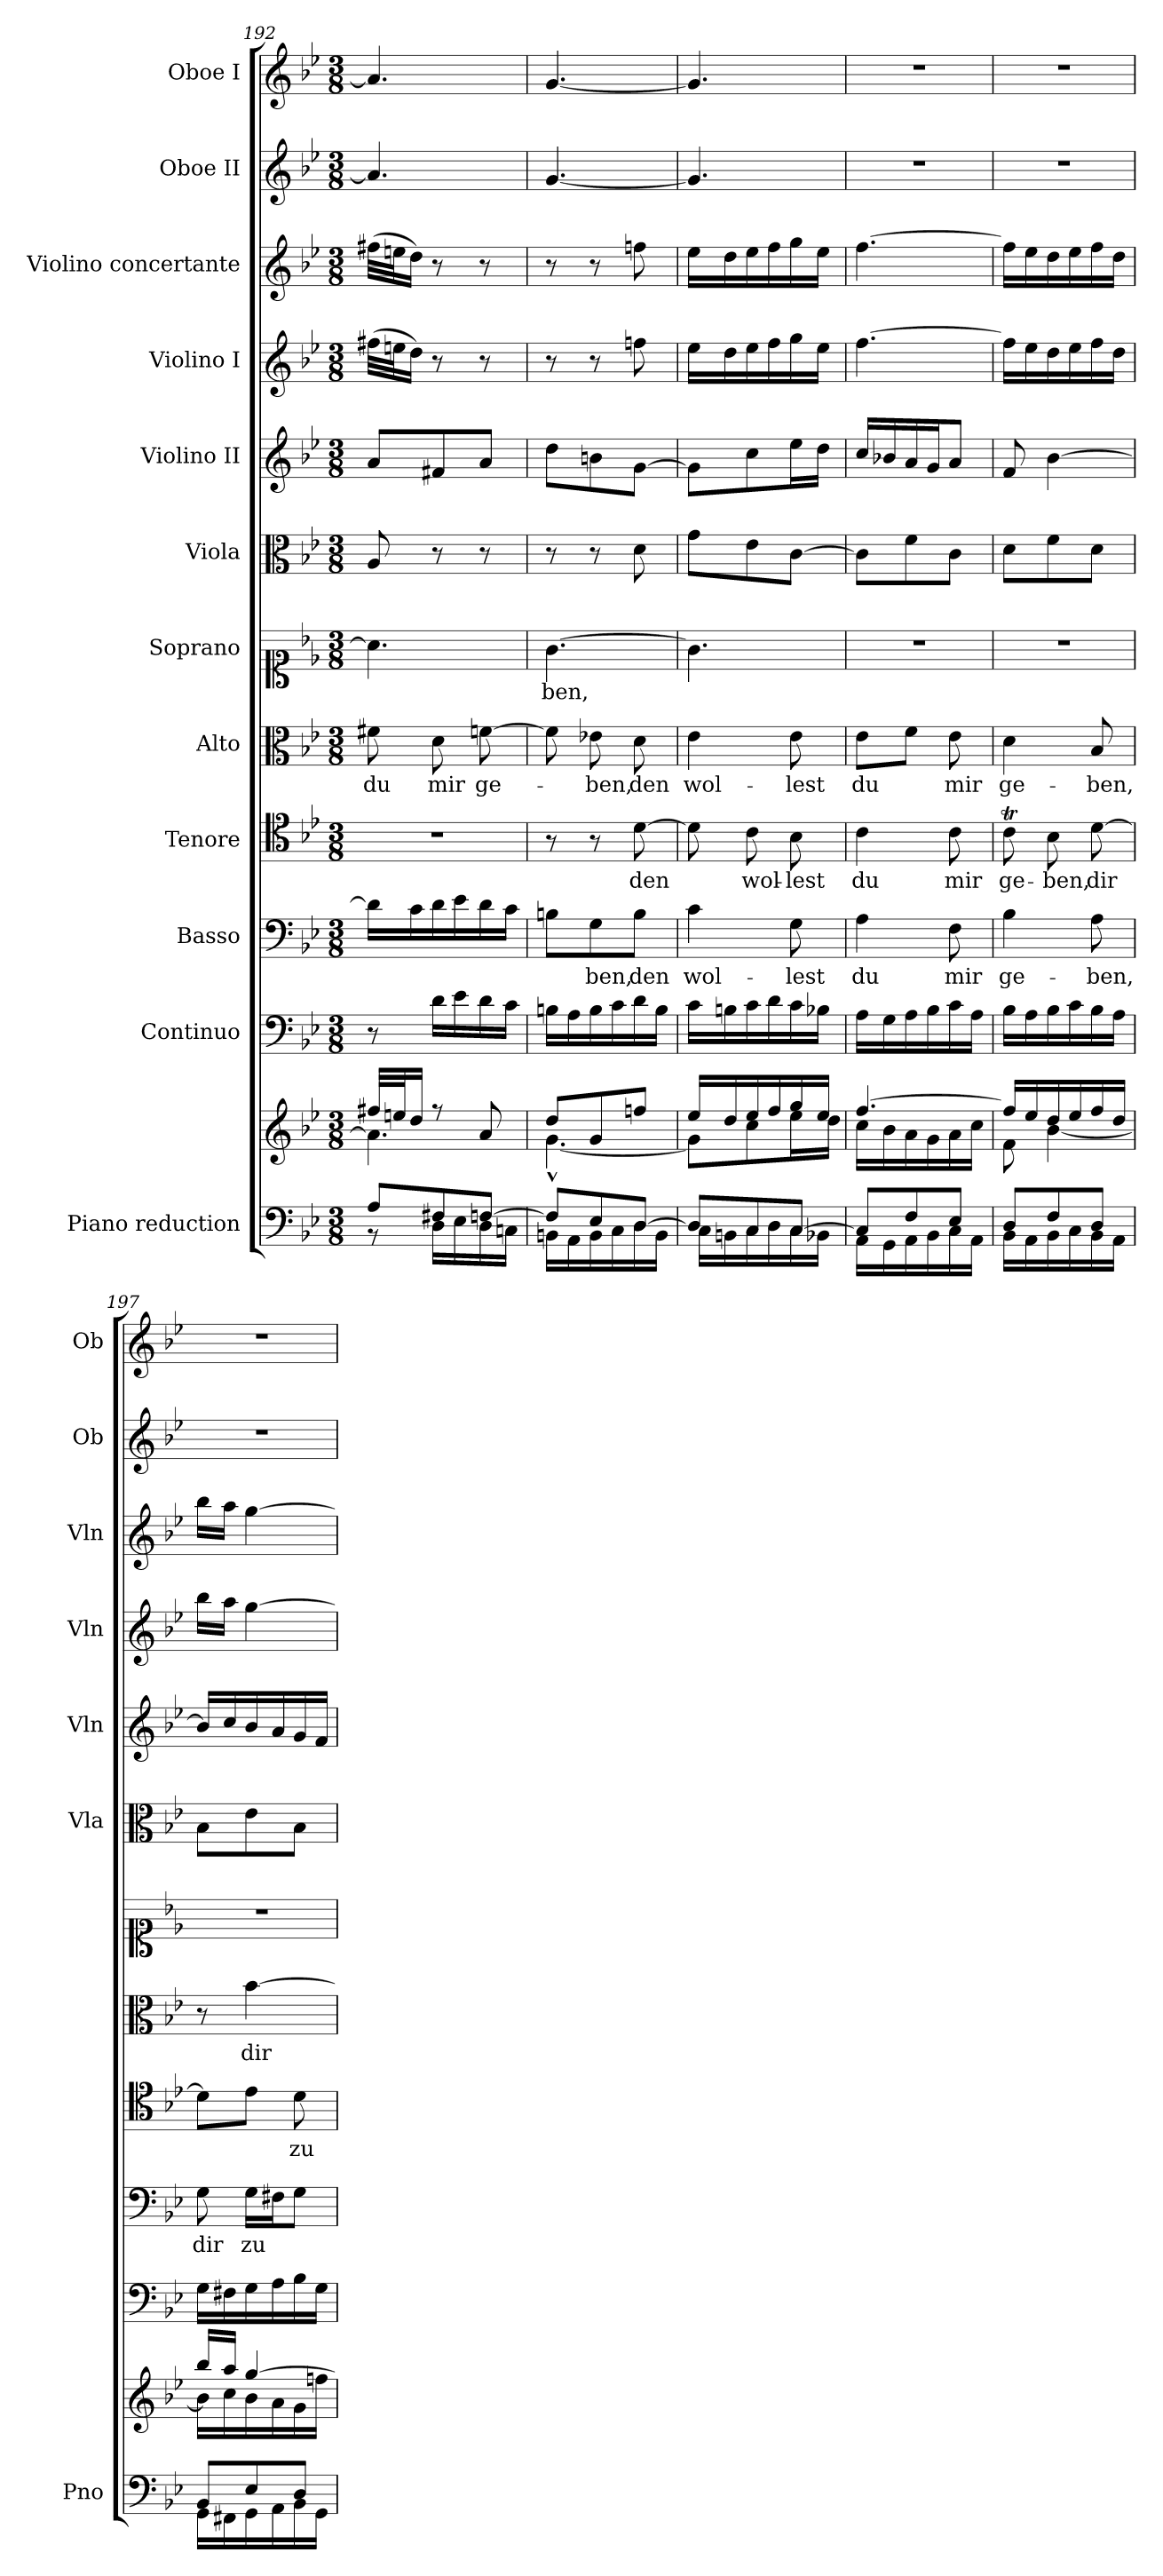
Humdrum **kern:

**kern	**kern	**kern	**kern	**text	**kern	**text	**kern	**text	**kern	**text	**kern	**kern	**kern	**kern	**kern	**kern
*part12	*part12	*part11	*part10	*part10	*part9	*part9	*part8	*part8	*part7	*part7	*part6	*part5	*part4	*part3	*part2	*part1
*staff13	*staff12	*staff11	*staff10	*staff10	*staff9	*staff9	*staff8	*staff8	*staff7	*staff7	*staff6	*staff5	*staff4	*staff3	*staff2	*staff1
*I"Piano reduction	*	*I"Continuo	*I"Basso	*	*I"Tenore	*	*I"Alto	*	*I"Soprano	*	*I"Viola	*I"Violino II	*I"Violino I	*I"Violino concertante	*I"Oboe II	*I"Oboe I
*I'Pno	*	*	*	*	*	*	*	*	*	*	*I'Vla	*I'Vln	*I'Vln	*I'Vln	*I'Ob	*I'Ob
*clefF4	*clefG2	*clefF4	*clefF4	*	*clefC4	*	*clefC3	*	*clefC1	*	*clefC3	*clefG2	*clefG2	*clefG2	*clefG2	*clefG2
*k[b-e-]	*k[b-e-]	*k[b-e-]	*k[b-e-]	*	*k[b-e-]	*	*k[b-e-]	*	*k[b-e-]	*	*k[b-e-]	*k[b-e-]	*k[b-e-]	*k[b-e-]	*k[b-e-]	*k[b-e-]
*M3/8	*M3/8	*M3/8	*M3/8	*	*M3/8	*	*M3/8	*	*M3/8	*	*M3/8	*M3/8	*M3/8	*M3/8	*M3/8	*M3/8
=192	=192	=192	=192	=192	=192	=192	=192	=192	=192	=192	=192	=192	=192	=192	=192	=192
*^	*^	*	*	*	*	*	*	*	*	*	*	*	*	*	*	*
!	!	!	!	!	!	!	!	!	!	!LO:LY:b	!	!	!	!	!	!	!	!
8A/L	8r	32ff#X/LLL	4.a\]	8r	16d\LL]	.	4.r	.	8f#X\	du	4.a\]	.	8A/	8a/L	(32ff#X\LLL	(32ff#X\LLL	4.a/]	4.a/]
.	.	32een/J	.	.	.	.	.	.	.	.	.	.	.	.	32een\J	32een\J	.	.
.	.	16dd/JJ	.	.	16c\	.	.	.	.	.	.	.	.	.	16dd\JJ)	16dd\JJ)	.	.
!	!	!	!	!	!	!	!	!	!	!LO:LY:b	!	!	!	!	!	!	!	!
8F#X/	16D\LL	8r	.	16d\LL	16d\	.	.	.	8d\	mir	.	.	8r	8f#X/	8r	8r	.	.
.	16E-\	.	.	16e-\	16e-\	.	.	.	.	.	.	.	.	.	.	.	.	.
!	!	!	!	!	!	!	!	!	!	!LO:LY:b	!	!	!	!	!	!	!	!
[8Fn/J	16D\	8a/	.	16d\	16d\	.	.	.	[8fn\	ge-	.	.	8r	8a/J	8r	8r	.	.
.	16Cn\JJ	.	.	16c\JJ	16c\JJ	.	.	.	.	.	.	.	.	.	.	.	.	.
!!LO:PB:g=z
=193	=193	=193	=193	=193	=193	=193	=193	=193	=193	=193	=193	=193	=193	=193	=193	=193	=193	=193
!	!	!	!	!	!	!	!	!	!	!	!	!LO:LY:b	!	!	!	!	!	!
8F/L]	16BBn\LL	8dd/L	[4.g^^\	16Bn\LL	8Bn\L	.	8r	.	8f\]	.	[4.g\	-ben,	8r	8dd\L	8r	8r	[4.g/	[4.g/
.	16AA\	.	.	16A\	.	.	.	.	.	.	.	.	.	.	.	.	.	.
!	!	!	!	!	!	!LO:LY:b	!	!	!	!LO:LY:b	!	!	!	!	!	!	!	!
8E-/	16BB\	8g/	.	16B\	8G\	-ben,	8r	.	8e-X\	-ben,	.	.	8r	8bn\	8r	8r	.	.
.	16C\	.	.	16c\	.	.	.	.	.	.	.	.	.	.	.	.	.	.
!	!	!	!	!	!	!LO:LY:b	!	!LO:LY:b	!	!LO:LY:b	!	!	!	!	!	!	!	!
[8D/J	16D\	8ffn/J	.	16d\	8B\J	den	[8d\	den	8d\	den	.	.	8d\	[8g\J	8ffn\	8ffn\	.	.
.	16BB\JJ	.	.	16B\JJ	.	.	.	.	.	.	.	.	.	.	.	.	.	.
=194	=194	=194	=194	=194	=194	=194	=194	=194	=194	=194	=194	=194	=194	=194	=194	=194	=194	=194
!	!	!	!	!	!	!LO:LY:b	!	!	!	!LO:LY:b	!	!	!	!	!	!	!	!
8D/L]	16C\LL	16ee-/LL	8g\L]	16c\LL	4c\	wol-	8d\]	.	4e-\	wol-	4.g\]	.	8g\L	8g\L]	16ee-\LL	16ee-\LL	4.g/]	4.g/]
.	16BBn\	16dd/	.	16Bn\	.	.	.	.	.	.	.	.	.	.	16dd\	16dd\	.	.
!	!	!	!	!	!	!	!	!LO:LY:b	!	!	!	!	!	!	!	!	!	!
8C/	16C\	16ee-/	8cc\	16c\	.	.	8c\	wol-	.	.	.	.	8e-\	8cc\	16ee-\	16ee-\	.	.
.	16D\	16ff/	.	16d\	.	.	.	.	.	.	.	.	.	.	16ff\	16ff\	.	.
!	!	!	!	!	!	!LO:LY:b	!	!LO:LY:b	!	!LO:LY:b	!	!	!	!	!	!	!	!
[8C/J	16C\	16gg/	16ee-\L	16c\	8G\	-lest	8B-\	-lest	8e-\	-lest	.	.	[8c\J	16ee-\L	16gg\	16gg\	.	.
.	16BB-X\JJ	16ee-/JJ	16dd\JJ	16B-X\JJ	.	.	.	.	.	.	.	.	.	16dd\JJ	16ee-\JJ	16ee-\JJ	.	.
=195	=195	=195	=195	=195	=195	=195	=195	=195	=195	=195	=195	=195	=195	=195	=195	=195	=195	=195
!	!	!	!	!	!	!LO:LY:b	!	!LO:LY:b	!	!LO:LY:b	!	!	!	!	!	!	!	!
8C/L]	16AA\LL	[4.ff/	16cc\LL	16A\LL	4A\	du	4c\	du	8e-\L	du	4.r	.	8c\L]	16cc/LL	[4.ff\	[4.ff\	4.r	4.r
.	16GG\	.	16b-\	16G\	.	.	.	.	.	.	.	.	.	16b-X/	.	.	.	.
8F/	16AA\	.	16a\	16A\	.	.	.	.	8f\J	.	.	.	8f\	16a/	.	.	.	.
.	16BB-\	.	16g\	16B-\	.	.	.	.	.	.	.	.	.	16g/J	.	.	.	.
!	!	!	!	!	!	!LO:LY:b	!	!LO:LY:b	!	!LO:LY:b	!	!	!	!	!	!	!	!
8E-/J	16C\	.	16a\	16c\	8F\	mir	8c\	mir	8e-\	mir	.	.	8c\J	8a/J	.	.	.	.
.	16AA\JJ	.	16cc\JJ	16A\JJ	.	.	.	.	.	.	.	.	.	.	.	.	.	.
=196	=196	=196	=196	=196	=196	=196	=196	=196	=196	=196	=196	=196	=196	=196	=196	=196	=196	=196
!	!	!	!	!	!	!LO:LY:b	!	!LO:LY:b	!	!LO:LY:b	!	!	!	!	!	!	!	!
8D/L	16BB-\LL	16ff/LL]	8f\	16B-\LL	4B-\	ge-	8cT\	ge-	4d\	ge-	4.r	.	8d\L	8f/	16ff\LL]	16ff\LL]	4.r	4.r
.	16AA\	16ee-/	.	16A\	.	.	.	.	.	.	.	.	.	.	16ee-\	16ee-\	.	.
!	!	!	!	!	!	!	!	!LO:LY:b	!	!	!	!	!	!	!	!	!	!
8F/	16BB-\	16dd/	[4b-\	16B-\	.	.	8B-\	-ben,	.	.	.	.	8f\	[4b-\	16dd\	16dd\	.	.
.	16C\	16ee-/	.	16c\	.	.	.	.	.	.	.	.	.	.	16ee-\	16ee-\	.	.
!	!	!	!	!	!	!LO:LY:b	!	!LO:LY:b	!	!LO:LY:b	!	!	!	!	!	!	!	!
8D/J	16BB-\	16ff/	.	16B-\	8A\	-ben,	[8d\	dir	8B-/	-ben,	.	.	8d\J	.	16ff\	16ff\	.	.
.	16AA\JJ	16dd/JJ	.	16A\JJ	.	.	.	.	.	.	.	.	.	.	16dd\JJ	16dd\JJ	.	.
=197	=197	=197	=197	=197	=197	=197	=197	=197	=197	=197	=197	=197	=197	=197	=197	=197	=197	=197
!	!	!	!	!	!	!LO:LY:b	!	!	!	!	!	!	!	!	!	!	!	!
8BB-/L	16GG\LL	16bb-/LL	16b-\LL]	16G\LL	8G\	dir	8d\L]	.	8r	.	4.r	.	8B-\L	16b-/LL]	16bb-\LL	16bb-\LL	4.r	4.r
.	16FF#X\	16aa/JJ	16cc\	16F#X\	.	.	.	.	.	.	.	.	.	16cc/	16aa\JJ	16aa\JJ	.	.
!	!	!	!	!	!	!LO:LY:b	!	!	!	!LO:LY:b	!	!	!	!	!	!	!	!
8E-/	16GG\	[4gg/	16b-\	16G\	16G\LL	zu	8e-\J	.	[4b-\	dir	.	.	8e-\	16b-/	[4gg\	[4gg\	.	.
.	16AA\	.	16a\	16A\	16F#X\J	.	.	.	.	.	.	.	.	16a/	.	.	.	.
!	!	!	!	!	!	!	!	!LO:LY:b	!	!	!	!	!	!	!	!	!	!
8D/J	16BB-\	.	16g\	16B-\	8G\J	.	8d\	zu	.	.	.	.	8B-\J	16g/	.	.	.	.
.	16GG\JJ	.	16ffn\JJ	16G\JJ	.	.	.	.	.	.	.	.	.	16f/JJ	.	.	.	.
*v	*v	*	*	*	*	*	*	*	*	*	*	*	*	*	*	*	*	*
*	*v	*v	*	*	*	*	*	*	*	*	*	*	*	*	*	*	*
=	=	=	=	=	=	=	=	=	=	=	=	=	=	=	=	=
*-	*-	*-	*-	*-	*-	*-	*-	*-	*-	*-	*-	*-	*-	*-	*-	*-
